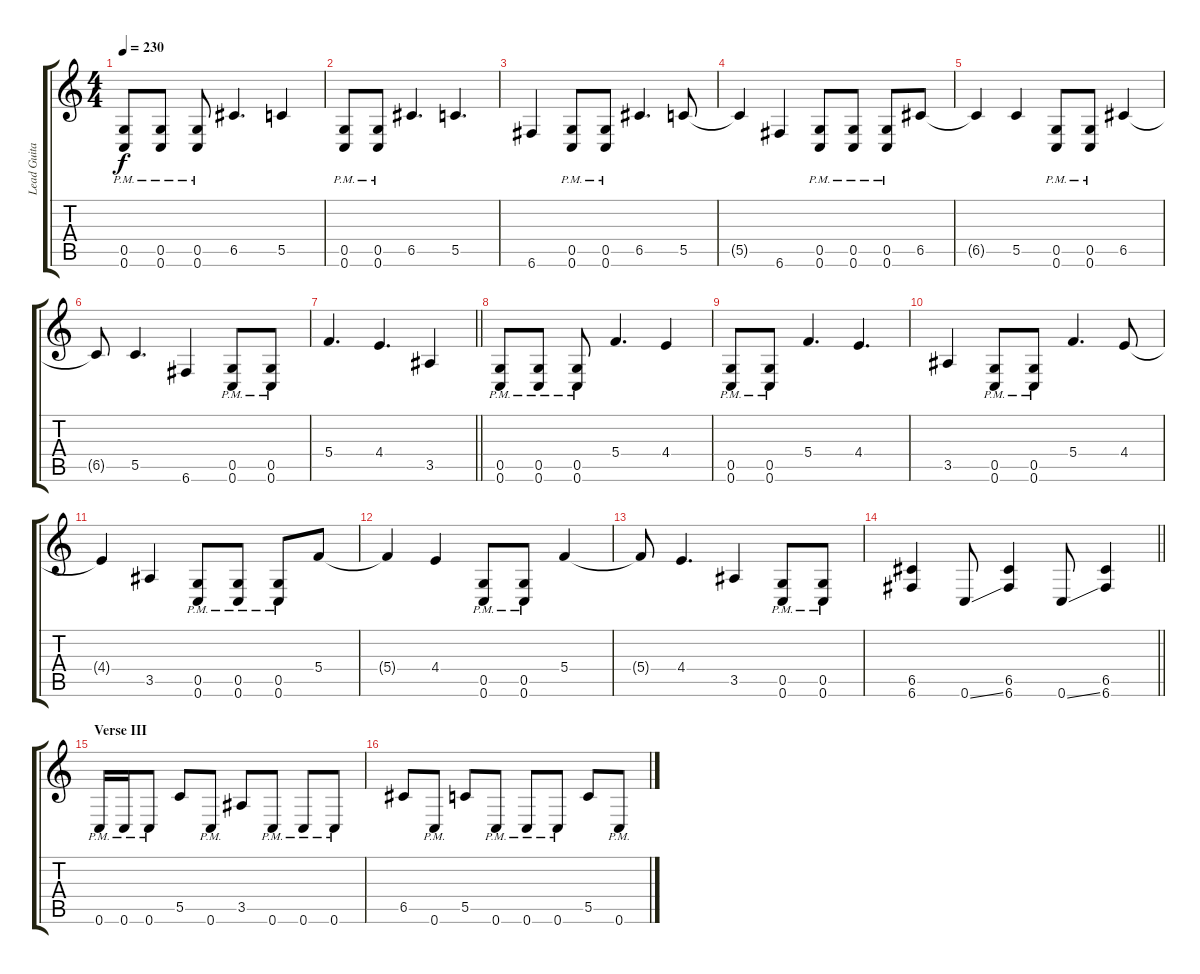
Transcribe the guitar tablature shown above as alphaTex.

\track ("Lead Guitar" "Lead Guita") {instrument overdrivenguitar}
\staff {score tabs}
\tuning (D4 A3 F3 C3 G2 C2) {hide}
\ts (4 4)
\tempo 230
\clef g2
\ks c
(0.5{pm} 0.6{pm}).8{dy f} (0.5{pm} 0.6{pm}).8 (0.5{pm} 0.6{pm}).8 6.5.4{d} 5.5.4 |
(0.5{pm} 0.6{pm}).8 (0.5{pm} 0.6{pm}).8 6.5.4{d} 5.5.4{d} |
6.6.4 (0.5{pm} 0.6{pm}).8 (0.5{pm} 0.6{pm}).8 6.5.4{d} 5.5.8 |
5.5{t}.4 6.6.4 (0.5{pm} 0.6{pm}).8 (0.5{pm} 0.6{pm}).8 (0.5{pm} 0.6{pm}).8 6.5.8 |
6.5{t}.4 5.5.4 (0.5{pm} 0.6{pm}).8 (0.5{pm} 0.6{pm}).8 6.5.4 |
6.5{t}.8 5.5.4{d} 6.6.4 (0.5{pm} 0.6{pm}).8 (0.5{pm} 0.6{pm}).8 |
\barLineRight lightlight
5.4.4{d} 4.4.4{d} 3.5.4 |
(0.5{pm} 0.6{pm}).8 (0.5{pm} 0.6{pm}).8 (0.5{pm} 0.6{pm}).8 5.4.4{d} 4.4.4 |
(0.5{pm} 0.6{pm}).8 (0.5{pm} 0.6{pm}).8 5.4.4{d} 4.4.4{d} |
3.5.4 (0.5{pm} 0.6{pm}).8 (0.5{pm} 0.6{pm}).8 5.4.4{d} 4.4.8 |
4.4{t}.4 3.5.4 (0.5{pm} 0.6{pm}).8 (0.5{pm} 0.6{pm}).8 (0.5{pm} 0.6{pm}).8 5.4.8 |
5.4{t}.4 4.4.4 (0.5{pm} 0.6{pm}).8 (0.5{pm} 0.6{pm}).8 5.4.4 |
5.4{t}.8 4.4.4{d} 3.5.4 (0.5{pm} 0.6{pm}).8 (0.5{pm} 0.6{pm}).8 |
\barLineRight lightlight
(6.5 6.6).4 0.6{ss}.8 (6.5 6.6).4 0.6{ss}.8 (6.5 6.6).4 |
\section ("" "Verse III")
0.6{pm}.16 0.6{pm}.16 0.6{pm}.8 5.5.8 0.6{pm}.8 3.5.8 0.6{pm}.8 0.6{pm}.8 0.6{pm}.8 |
6.5.8 0.6{pm}.8 5.5.8 0.6{pm}.8 0.6{pm}.8 0.6{pm}.8 5.5.8 0.6{pm}.8
